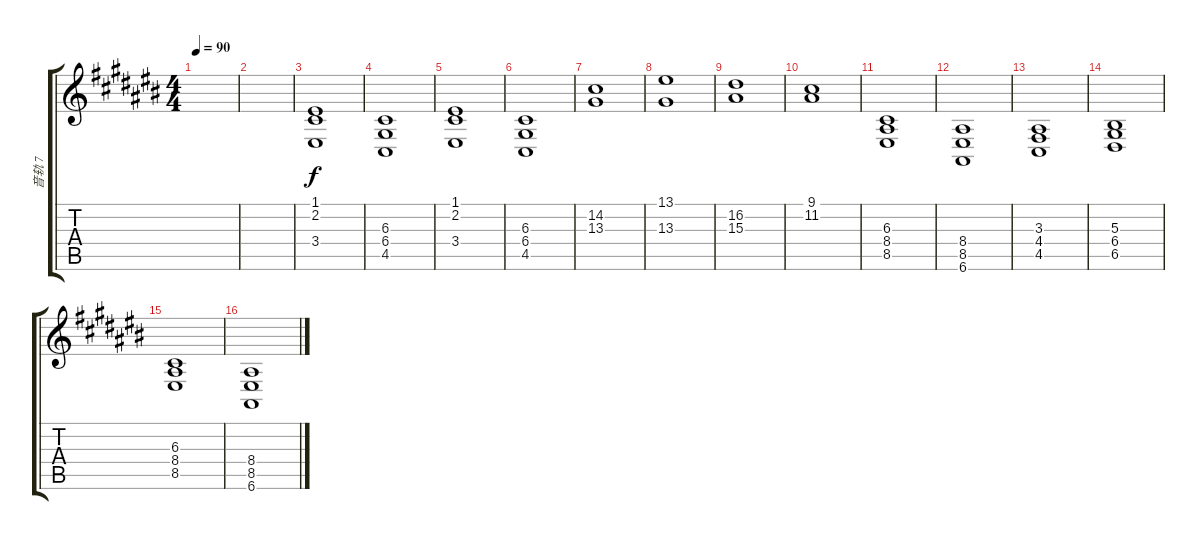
\track ("音轨 7" "音轨 7") {instrument stringensemble1}
\staff {score tabs}
\tuning (E4 B3 G3 D3 A2 E2) {hide}
\ts (4 4)
\tempo 90
\clef g2
\ks c#
|
|
(1.1 2.2 3.4).1 |
(6.3 6.4 4.5).1 |
(1.1 2.2 3.4).1 |
(6.3 6.4 4.5).1 |
(14.2 13.3).1 |
(13.1 13.3).1 |
(16.2 15.3).1 |
(9.1 11.2).1 |
(6.3 8.4 8.5).1 |
(8.4 8.5 6.6).1 |
(3.3 4.4 4.5).1 |
(5.3 6.4 6.5).1 |
(6.3 8.4 8.5).1 |
(8.4 8.5 6.6).1
